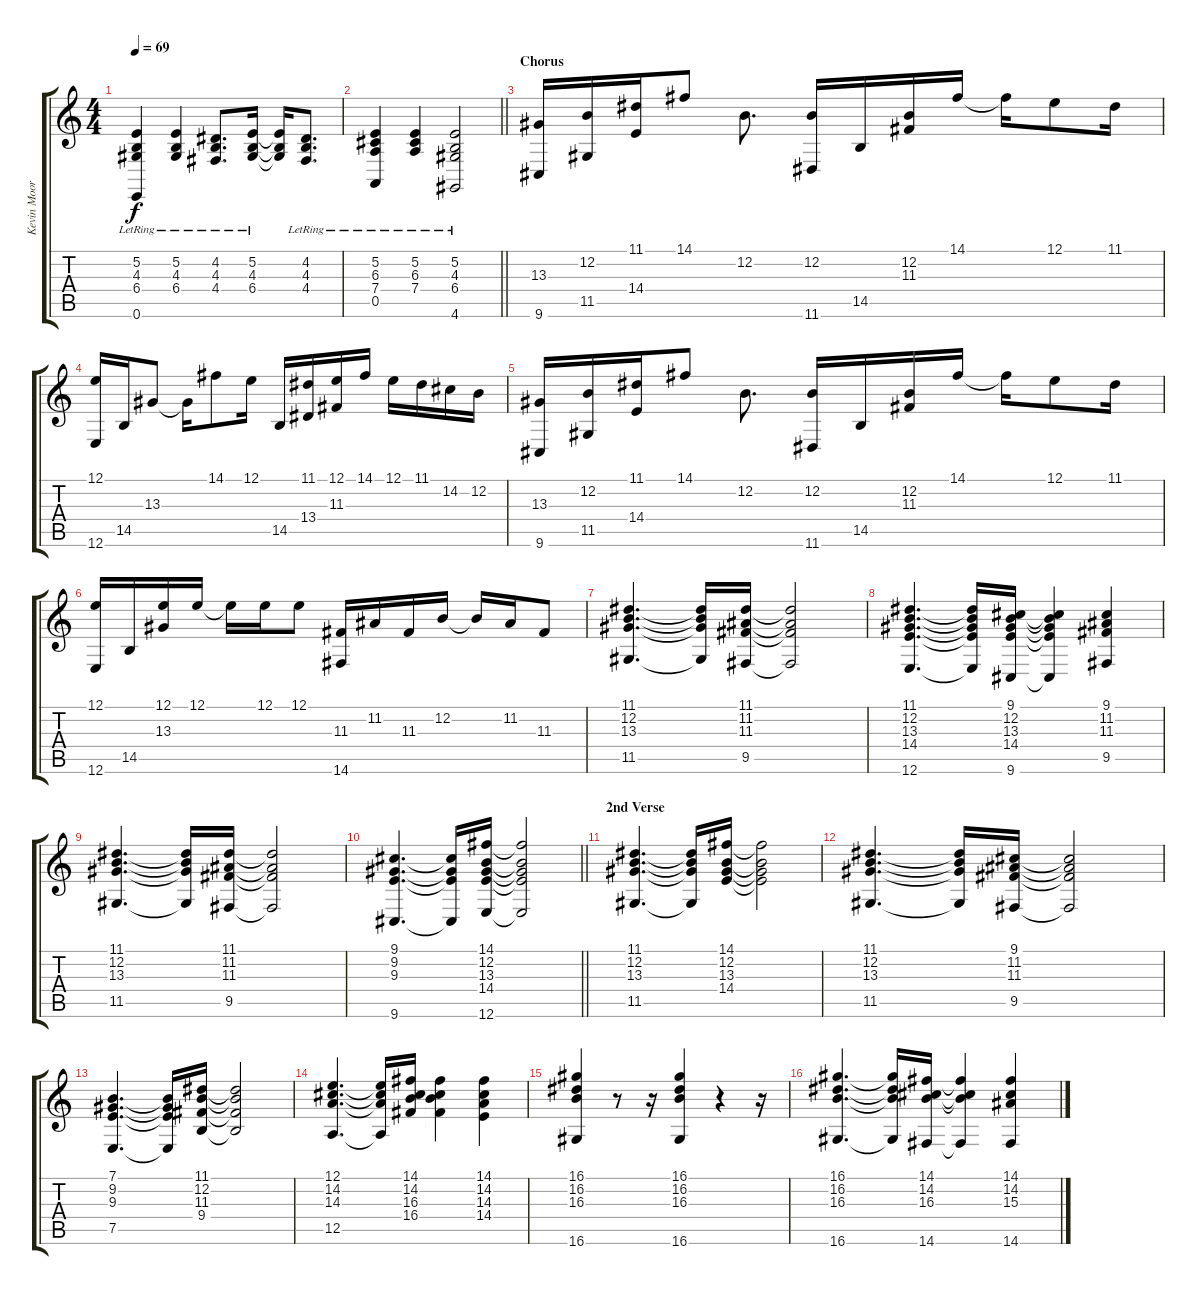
\track ("Kevin Moore" "Kevin Moor") {instrument acousticgrandpiano}
\staff {score tabs}
\tuning (E4 B3 G3 D3 A2 E2) {hide}
\ts (4 4)
\tempo 69
\clef g2
\ks c
(5.2{lr} 4.3{lr} 6.4{lr} 0.6{lr}).4{dy f} (5.2{lr} 4.3{lr} 6.4{lr}).4 (4.2{lr} 4.3{lr} 4.4{lr}).8{d} (5.2{lr} 4.3{lr} 6.4{lr}).16 (5.2{t} 4.3{t} 6.4{t}).16 (4.2{lr} 4.3{lr} 4.4{lr}).8{d} |
\barLineRight lightlight
(5.2{lr} 6.3{lr} 7.4{lr} 0.5{lr}).4 (5.2{lr} 6.3{lr} 7.4{lr}).4 (5.2{lr} 4.3{lr} 6.4{lr} 4.6{lr}).2 |
\section ("" "Chorus")
(13.3 9.6).16 (12.2 11.5).16 (11.1 14.4).16 14.1.8 12.2.8{d} (12.2 11.6).16 14.5.16 (12.2 11.3).16 14.1.16 14.1{t}.16 12.1.8 11.1.16 |
(12.1 12.6).16 14.5.16 13.3.8 13.3{t}.16 14.1.8 12.1.16 14.5.16 (11.1 13.4).16 (12.1 11.3).16 14.1.16 12.1.16 11.1.16 14.2.16 12.2.16 |
(13.3 9.6).16 (12.2 11.5).16 (11.1 14.4).16 14.1.8 12.2.8{d} (12.2 11.6).16 14.5.16 (12.2 11.3).16 14.1.16 14.1{t}.16 12.1.8 11.1.16 |
(12.1 12.6).16 14.5.16 (12.1 13.3).16 12.1.16 12.1{t}.16 12.1.16 12.1.8 (11.3 14.6).16 11.2.16 11.3.16 12.2.16 12.2{t}.16 11.2.16 11.3.8 |
(11.1 12.2 13.3 11.5).4{d} (11.1{t} 12.2{t} 13.3{t} 11.5{t}).16 (11.1 11.2 11.3 9.5).16 (11.1{t} 11.2{t} 11.3{t} 9.5{t}).2 |
(11.1 12.2 13.3 14.4 12.6).4{d} (11.1{t} 12.2{t} 13.3{t} 14.4{t} 12.6{t}).16 (9.1 12.2 13.3 14.4 9.6).16 (9.1{t} 12.2{t} 13.3{t} 14.4{t} 9.6{t}).4 (9.1 11.2 11.3 9.5).4 |
(11.1 12.2 13.3 11.5).4{d} (11.1{t} 12.2{t} 13.3{t} 11.5{t}).16 (11.1 11.2 11.3 9.5).16 (11.1{t} 11.2{t} 11.3{t} 9.5{t}).2 |
\barLineRight lightlight
(9.1 9.2 9.3 9.6).4{d} (9.1{t} 9.2{t} 9.3{t} 9.6{t}).16 (14.1 12.2 13.3 14.4 12.6).16 (14.1{t} 12.2{t} 13.3{t} 14.4{t} 12.6{t}).2 |
\section ("" "2nd Verse")
(11.1 12.2 13.3 11.5).4{d} (11.1{t} 12.2{t} 13.3{t} 11.5{t}).16 (14.1 12.2 13.3 14.4).16 (14.1{t} 12.2{t} 13.3{t} 14.4{t}).2 |
(11.1 12.2 13.3 11.5).4{d} (11.1{t} 12.2{t} 13.3{t} 11.5{t}).16 (9.1 11.2 11.3 9.5).16 (9.1{t} 11.2{t} 11.3{t} 9.5{t}).2 |
(7.1 9.2 9.3 7.5).4{d} (7.1{t} 9.2{t} 9.3{t} 7.5{t}).16 (11.1 12.2 11.3 9.4).16 (11.1{t} 12.2{t} 11.3{t} 9.4{t}).2 |
(12.1 14.2 14.3 12.5).4{d} (12.1{t} 14.2{t} 14.3{t} 12.5{t}).16 (14.1 14.2 16.3 16.4).16 (14.1{t} 14.2{t} 16.3{t} 16.4{t}).4 (14.1 14.2 14.3 14.4).4 |
(16.1 16.2 16.3 16.6).4 r.8 r.16 (16.1 16.2 16.3 16.6).4 r.4 r.16 |
(16.1 16.2 16.3 16.6).4{d} (16.1{t} 16.2{t} 16.3{t} 16.6{t}).16 (14.1 14.2 16.3 14.6).16 (14.1{t} 14.2{t} 16.3{t} 14.6{t}).4 (14.1 14.2 15.3 14.6).4
